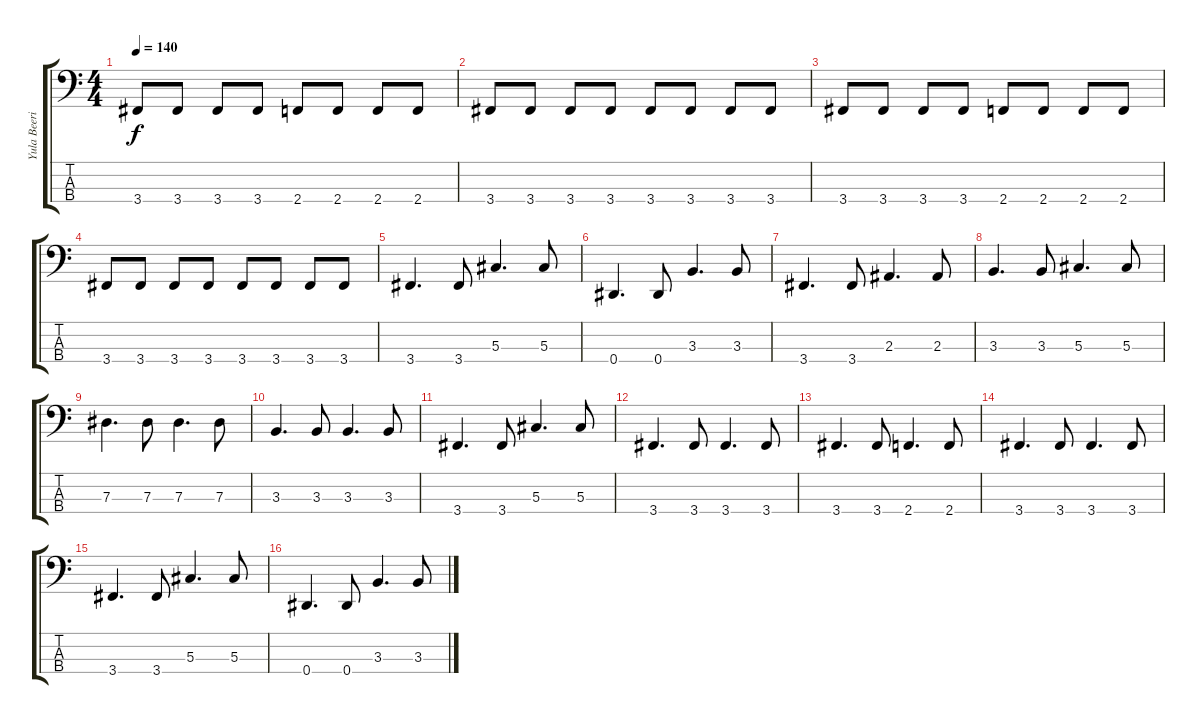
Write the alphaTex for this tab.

\track ("Yula Beeri Bass" "Yula Beeri") {instrument electricbasspick}
\staff {score tabs}
\tuning (Gb2 Db2 Ab1 Eb1) {hide}
\ts (4 4)
\tempo 140
\clef f4
\ks c
3.4.8{dy f} 3.4.8 3.4.8 3.4.8 2.4.8 2.4.8 2.4.8 2.4.8 |
3.4.8 3.4.8 3.4.8 3.4.8 3.4.8 3.4.8 3.4.8 3.4.8 |
3.4.8 3.4.8 3.4.8 3.4.8 2.4.8 2.4.8 2.4.8 2.4.8 |
3.4.8 3.4.8 3.4.8 3.4.8 3.4.8 3.4.8 3.4.8 3.4.8 |
3.4.4{d} 3.4.8 5.3.4{d} 5.3.8 |
0.4.4{d} 0.4.8 3.3.4{d} 3.3.8 |
3.4.4{d} 3.4.8 2.3.4{d} 2.3.8 |
3.3.4{d} 3.3.8 5.3.4{d} 5.3.8 |
7.3.4{d} 7.3.8 7.3.4{d} 7.3.8 |
3.3.4{d} 3.3.8 3.3.4{d} 3.3.8 |
3.4.4{d} 3.4.8 5.3.4{d} 5.3.8 |
3.4.4{d} 3.4.8 3.4.4{d} 3.4.8 |
3.4.4{d} 3.4.8 2.4.4{d} 2.4.8 |
3.4.4{d} 3.4.8 3.4.4{d} 3.4.8 |
3.4.4{d} 3.4.8 5.3.4{d} 5.3.8 |
0.4.4{d} 0.4.8 3.3.4{d} 3.3.8
